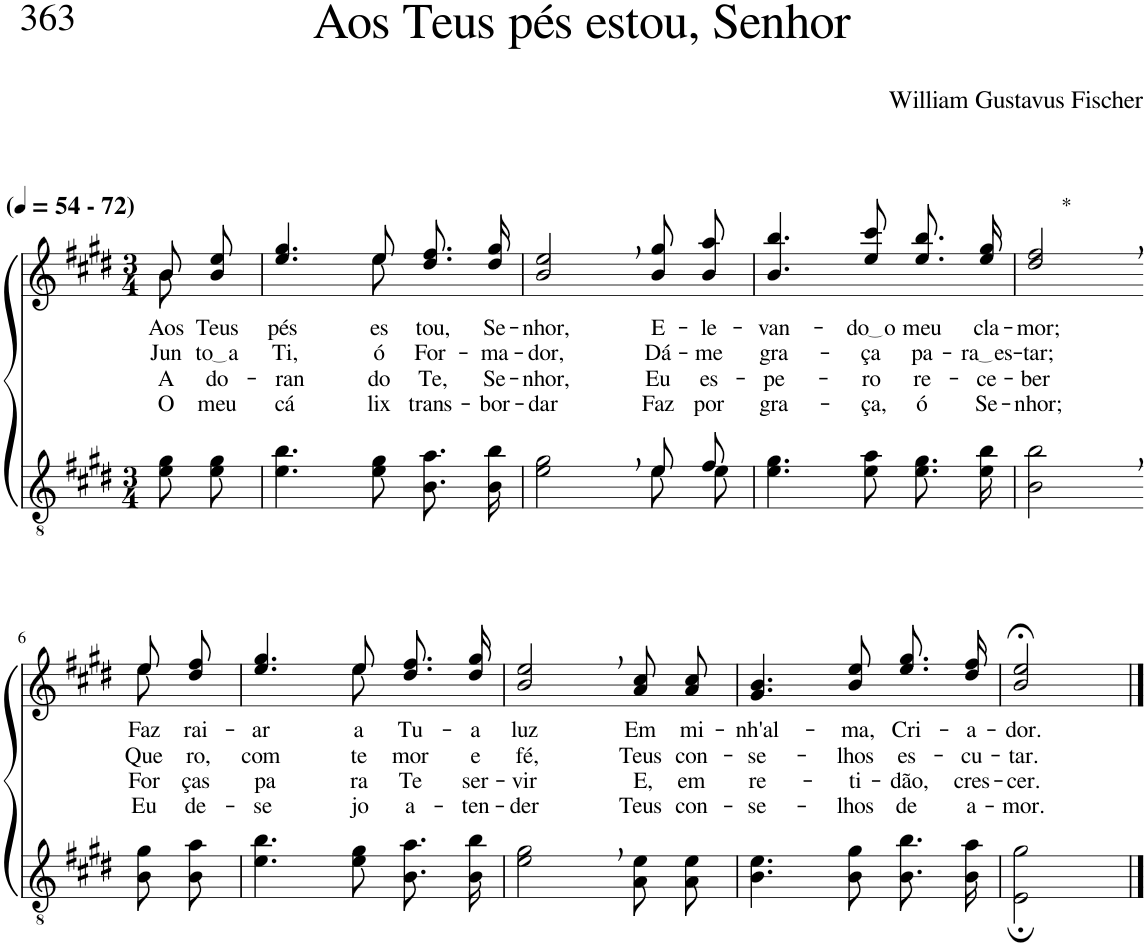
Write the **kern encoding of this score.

**kern	**kern	**text	**text	**text	**text
*part2	*part1	*part1	*part1	*part1	*part1
*staff2	*staff1	*staff1	*staff1	*staff1	*staff1
*I"Parte III e IV	*I"Parte I e II	*	*	*	*
*clefGv2	*clefG2	*	*	*	*
*Trd5c9	*Trd5c9	*	*	*	*
*k[f#c#g#d#]	*k[f#c#g#d#]	*	*	*	*
*M3/4	*M3/4	*	*	*	*
*MM54	*MM54	*	*	*	*
=1	=1	=1	=1	=1	=1
*	*^	*	*	*	*
!	!LO:TX:a:B:t=(	!	!	!	!	!
!	!LO:TX:a:B:t=- 72)	!	!	!	!	!
!	!	!	!LO:LY:b	!LO:LY:b	!LO:LY:b	!LO:LY:b
8e\ 8g#\L	8b\L	8b\	Aos	Jun-	A-	O
!	!	!	!LO:LY:b	!LO:LY:b	!LO:LY:b	!LO:LY:b
8e\ 8g#\J	8b\ 8ee\J	8ryy	Teus	to a	-do-	meu
=2	=2	=2	=2	=2	=2	=2
!	!	!	!LO:LY:b	!LO:LY:b	!LO:LY:b	!LO:LY:b
4.e\ 4.b\	4.ee/ 4.gg#/	4.ryy	pés	Ti,	-ran-	cá-
!	!	!	!LO:LY:b	!LO:LY:b	!LO:LY:b	!LO:LY:b
8e\ 8g#\	8ee/	8ee\	es-	ó	-do-	-lix
!	!	!	!LO:LY:b	!LO:LY:b	!LO:LY:b	!LO:LY:b
8.B\ 8.a\L	8.dd#\ 8.ff#\L	4ryy	-tou,	For-	-Te,	trans-
!	!	!	!LO:LY:b	!LO:LY:b	!LO:LY:b	!LO:LY:b
16B\ 16b\Jk	16dd#\ 16gg#\Jk	.	Se-	-ma-	Se-	-bor-
*	*v	*v	*	*	*	*
=3	=3	=3	=3	=3	=3
*^	*	*	*	*	*
!	!	!	!LO:LY:b	!LO:LY:b	!LO:LY:b	!LO:LY:b
2ryy	2e\ 2g#\	2b/, 2ee/,	-nhor,	-dor,	-nhor,	-dar
!	!	!	!LO:LY:b	!LO:LY:b	!LO:LY:b	!LO:LY:b
8e/L	8e\L	8b\ 8gg#\L	E-	Dá-	Eu	Faz
!	!	!	!LO:LY:b	!LO:LY:b	!LO:LY:b	!LO:LY:b
8f#/J	8e\J	8b\ 8aa\J	-le-	-me	es-	por
=4	=4	=4	=4	=4	=4	=4
!	!	!	!LO:LY:b	!LO:LY:b	!LO:LY:b	!LO:LY:b
*v	*v	*	*	*	*	*
4.e\ 4.g#\	4.b/ 4.bb/	-van-	gra-	-pe-	gra-
!	!	!LO:LY:b	!LO:LY:b	!LO:LY:b	!LO:LY:b
8e\ 8a\	8ee/ 8ccc#/	do o	-ça	-ro	-ça,
!	!	!LO:LY:b	!LO:LY:b	!LO:LY:b	!LO:LY:b
8.e\ 8.g#\L	8.ee\ 8.bb\L	meu	pa-	re-	ó
!	!	!LO:LY:b	!LO:LY:b	!LO:LY:b	!LO:LY:b
16e\ 16b\Jk	16ee\ 16gg#\Jk	cla-	ra es	-ce-	Se-
=5	=5	=5	=5	=5	=5
!	!LO:TX:a:t=*	!	!	!	!
!	!	!LO:LY:b	!LO:LY:b	!LO:LY:b	!LO:LY:b
2B\, 2b\,	2dd#/, 2ff#/,	-mor;	-tar;	-ber	-nhor;
!!LO:LB:g=z
=6-	=6-	=6-	=6-	=6-	=6-
*	*^	*	*	*	*
!	!	!	!LO:LY:b	!LO:LY:b	!LO:LY:b	!LO:LY:b
8B\ 8g#\L	8ee\L	8ee\	Faz	Que-	For-	Eu
!	!	!	!LO:LY:b	!LO:LY:b	!LO:LY:b	!LO:LY:b
8B\ 8a\J	8dd#\ 8ff#\J	8ryy	rai-	-ro,	-ças	de-
=7	=7	=7	=7	=7	=7	=7
!	!	!	!LO:LY:b	!LO:LY:b	!LO:LY:b	!LO:LY:b
4.e\ 4.b\	4.ee/ 4.gg#/	4.ryy	-ar	com	pa-	-se-
!	!	!	!LO:LY:b	!LO:LY:b	!LO:LY:b	!LO:LY:b
8e\ 8g#\	8ee/	8ee\	a	te-	-ra	-jo
!	!	!	!LO:LY:b	!LO:LY:b	!LO:LY:b	!LO:LY:b
8.B\ 8.a\L	8.dd#\ 8.ff#\L	4ryy	Tu-	-mor	Te	a-
!	!	!	!LO:LY:b	!LO:LY:b	!LO:LY:b	!LO:LY:b
16B\ 16b\Jk	16dd#\ 16gg#\Jk	.	-a	e	ser-	-ten-
*	*v	*v	*	*	*	*
=8	=8	=8	=8	=8	=8
!	!	!LO:LY:b	!LO:LY:b	!LO:LY:b	!LO:LY:b
2e\, 2g#\,	2b/, 2ee/,	luz	fé,	-vir	-der
!	!	!LO:LY:b	!LO:LY:b	!LO:LY:b	!LO:LY:b
8A\ 8e\L	8a\ 8cc#\L	Em	Teus	E,	Teus
!	!	!LO:LY:b	!LO:LY:b	!LO:LY:b	!LO:LY:b
8A\ 8e\J	8a\ 8cc#\J	mi-	con-	em	con-
=9	=9	=9	=9	=9	=9
!	!	!LO:LY:b	!LO:LY:b	!LO:LY:b	!LO:LY:b
4.B\ 4.e\	4.g#/ 4.b/	-nh'al-	-se-	re-	-se-
!	!	!LO:LY:b	!LO:LY:b	!LO:LY:b	!LO:LY:b
8B\ 8g#\	8b/ 8ee/	-ma,	-lhos	-ti-	-lhos
!	!	!LO:LY:b	!LO:LY:b	!LO:LY:b	!LO:LY:b
8.B\ 8.b\L	8.ee\ 8.gg#\L	Cri-	es-	-dão,	de
!	!	!LO:LY:b	!LO:LY:b	!LO:LY:b	!LO:LY:b
16B\ 16a\Jk	16dd#\ 16ff#\Jk	-a-	-cu-	cres-	a-
=10	=10	=10	=10	=10	=10
!	!	!LO:LY:b	!LO:LY:b	!LO:LY:b	!LO:LY:b
2E\; 2g#\;	2b/;< 2ee/;<	-dor.	-tar.	-cer.	-mor.
==	==	==	==	==	==
*-	*-	*-	*-	*-	*-
